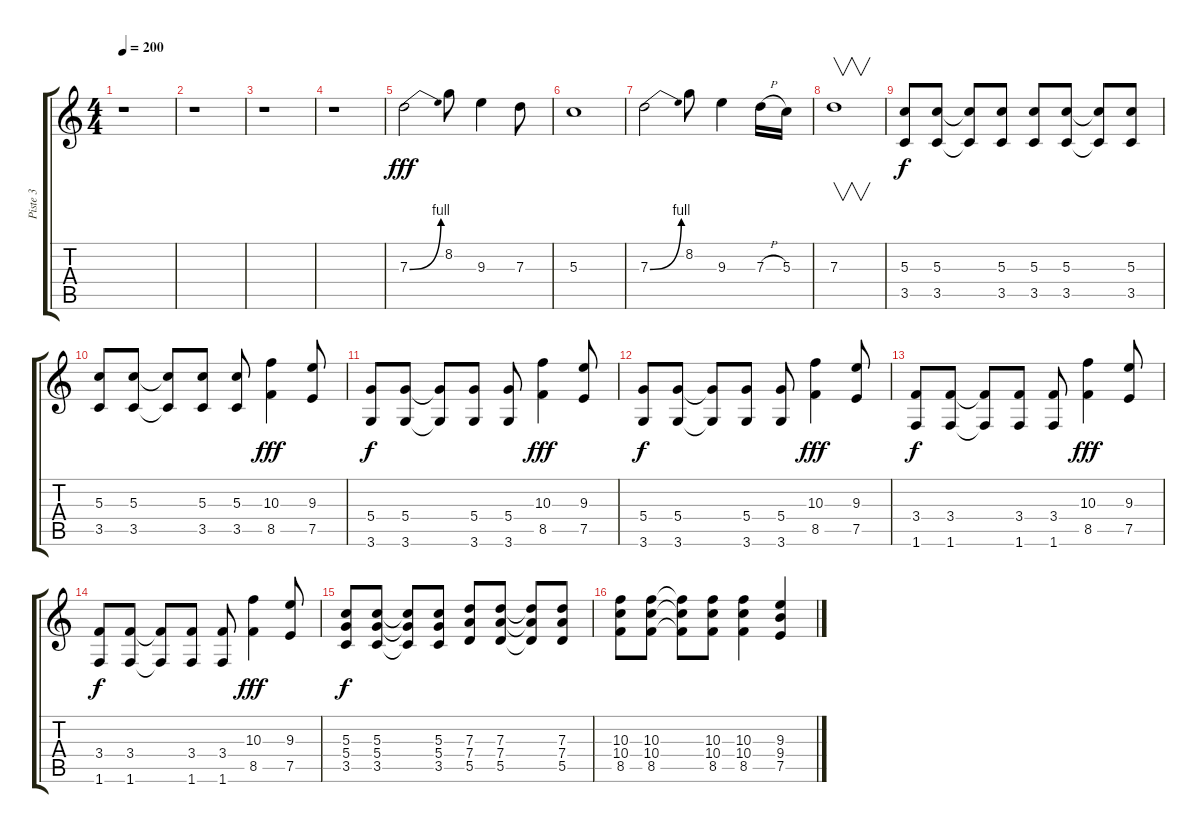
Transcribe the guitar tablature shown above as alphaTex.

\track ("Piste 3" "Piste 3") {instrument overdrivenguitar}
\staff {score tabs}
\tuning (E4 B3 G3 D3 A2 E2) {hide}
\ts (4 4)
\tempo 200
\clef g2
\ks c
r.1{dy f} |
r.1 |
r.1 |
r.1 |
7.3{be (bend 0 0 60 4)}.2{dy fff} 8.2.8 9.3.4 7.3.8 |
5.3.1 |
7.3{be (bend 0 0 60 4)}.2 8.2.8 9.3.4 7.3{h}.16 5.3.16 |
7.3.1{v} |
(5.3 3.5).8{dy f} (5.3 3.5).8 (5.3{t} 3.5{t}).8 (5.3 3.5).8 (5.3 3.5).8 (5.3 3.5).8 (5.3{t} 3.5{t}).8 (5.3 3.5).8 |
(5.3 3.5).8 (5.3 3.5).8 (5.3{t} 3.5{t}).8 (5.3 3.5).8 (5.3 3.5).8 (10.3 8.5).4{dy fff} (9.3 7.5).8 |
(5.4 3.6).8{dy f} (5.4 3.6).8 (5.4{t} 3.6{t}).8 (5.4 3.6).8 (5.4 3.6).8 (10.3 8.5).4{dy fff} (9.3 7.5).8 |
(5.4 3.6).8{dy f} (5.4 3.6).8 (5.4{t} 3.6{t}).8 (5.4 3.6).8 (5.4 3.6).8 (10.3 8.5).4{dy fff} (9.3 7.5).8 |
(3.4 1.6).8{dy f} (3.4 1.6).8 (3.4{t} 1.6{t}).8 (3.4 1.6).8 (3.4 1.6).8 (10.3 8.5).4{dy fff} (9.3 7.5).8 |
(3.4 1.6).8{dy f} (3.4 1.6).8 (3.4{t} 1.6{t}).8 (3.4 1.6).8 (3.4 1.6).8 (10.3 8.5).4{dy fff} (9.3 7.5).8 |
(5.3 5.4 3.5).8{dy f} (5.3 5.4 3.5).8 (5.3{t} 5.4{t} 3.5{t}).8 (5.3 5.4 3.5).8 (7.3 7.4 5.5).8 (7.3 7.4 5.5).8 (7.3{t} 7.4{t} 5.5{t}).8 (7.3 7.4 5.5).8 |
(10.3 10.4 8.5).8 (10.3 10.4 8.5).8 (10.3{t} 10.4{t} 8.5{t}).8 (10.3 10.4 8.5).8 (10.3 10.4 8.5).4 (9.3 9.4 7.5).4
